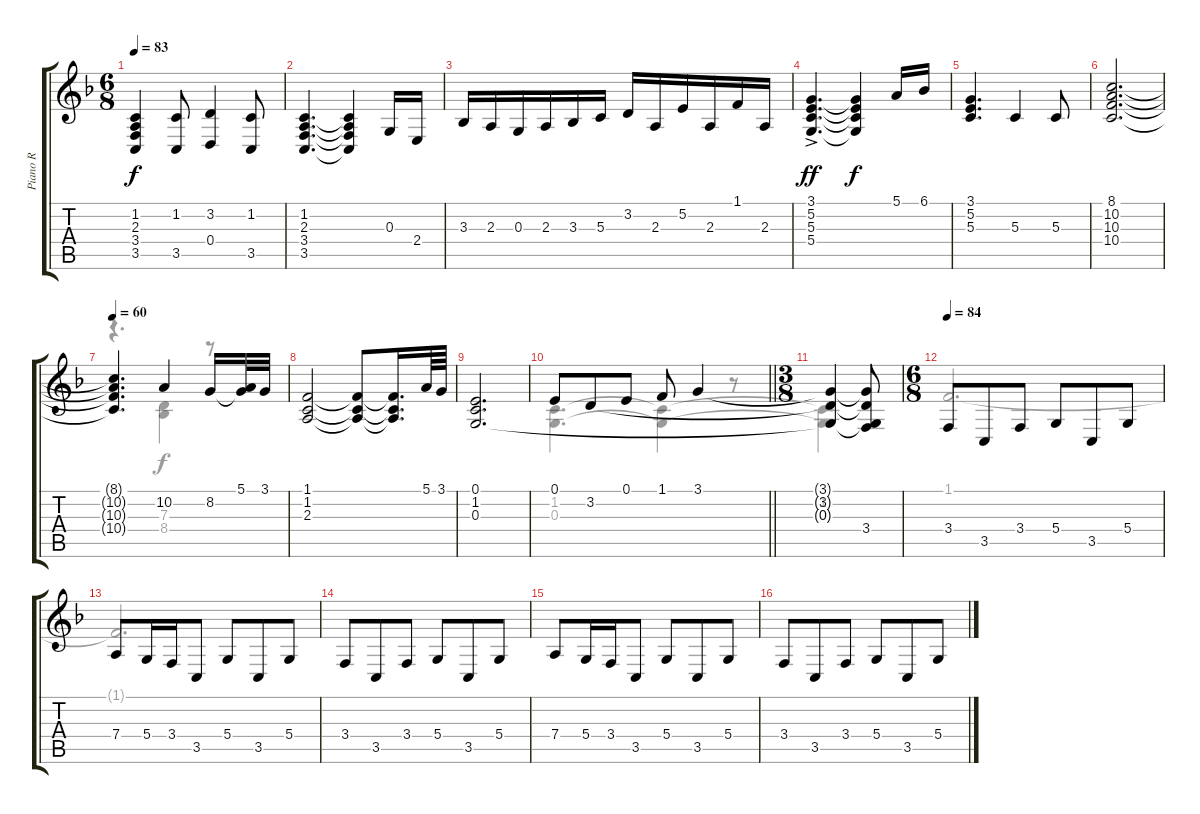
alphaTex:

\track ("Piano R" "Piano R") {instrument acousticgrandpiano}
\staff {score tabs}
\tuning (E4 B3 G3 D3 A2 E2) {hide}
\voice
\ts (6 8)
\tempo 83
\clef g2
\ks f
(1.2{t} 2.3{t} 3.4{t} 3.5{t}).4{dy f} (1.2 3.5).8 (3.2 0.4).4 (1.2 3.5).8 |
(1.2 2.3 3.4 3.5).4{d} (1.2{t} 2.3{t} 3.4{t} 3.5{t}).4 0.3.16 2.4.16 |
3.3.16 2.3.16 0.3.16 2.3.16 3.3.16 5.3.16 3.2.16 2.3.16 5.2.16 2.3.16 1.1.16 2.3.16 |
(3.1 5.2 5.3 5.4{ac}).4{d dy ff} (3.1{t} 5.2{t} 5.3{t} 5.4{t}).4{dy f} 5.1.16 6.1.16 |
(3.1 5.2 5.3).4{d} 5.3.4 5.3.8 |
(8.1 10.2 10.3 10.4).2{d} |
\tempo 60
(8.1{t} 10.2{t} 10.3{t} 10.4{t}).4{d} 10.2.4 8.2.16 (5.1 8.2{t}).32 3.1.32 |
(1.1 1.2 2.3).2 (1.1{t} 1.2{t} 2.3{t}).8 (1.1{t} 1.2{t} 2.3{t}).16{d} 5.1.64 3.1.64 |
(0.1 1.2 0.3).2{d} |
\barLineRight lightlight
0.1.8 3.2.8 0.1.8 1.1.8 3.1.4 |
\ts (3 8)
(3.1{t} 3.2{t} 0.3{t}).4 (3.1{t} 3.2{t} 0.3{t} 3.4).8 |
\ts (6 8)
\tempo 84
3.4.8 3.5.8 3.4.8 5.4.8 3.5.8 5.4.8 |
7.4.8 5.4.16 3.4.16 3.5.8 5.4.8 3.5.8 5.4.8 |
3.4.8 3.5.8 3.4.8 5.4.8 3.5.8 5.4.8 |
7.4.8 5.4.16 3.4.16 3.5.8 5.4.8 3.5.8 5.4.8 |
3.4.8 3.5.8 3.4.8 5.4.8 3.5.8 5.4.8
\voice
\clef g2
\ottava regular
\simile none
\ks f
|
|
|
|
|
|
r.4{d} (7.3 8.4).4 r.8 |
|
|
\barLineRight lightlight
(1.2 0.3).4{d} (1.2{t} 0.3{t}).4 r.8 |
(1.2{t} 0.3{t}).4{d} |
1.1.2{d beam Up} |
1.1{t}.2{d beam Up} |
|
|
